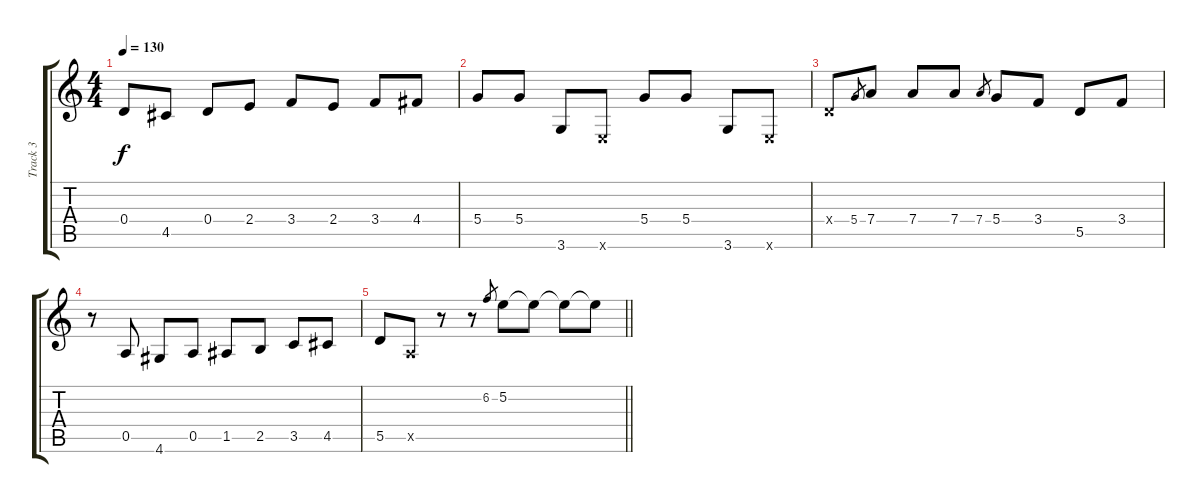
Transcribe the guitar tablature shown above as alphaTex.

\track ("Track 3" "Track 3") {instrument acousticguitarsteel}
\staff {score tabs}
\tuning (E4 B3 G3 D3 A2 E2) {hide}
\ts (4 4)
\tempo 130
\clef g2
\ks c
0.4.8{dy f} 4.5.8 0.4.8 2.4.8 3.4.8 2.4.8 3.4.8 4.4.8 |
5.4.8 5.4.8 3.6.8 0.6{x}.8 5.4.8 5.4.8 3.6.8 0.6{x}.8 |
0.4{x}.8 5.4.8{gr} 7.4.8 7.4.8 7.4.8 7.4.8{gr} 5.4.8 3.4.8 5.5.8 3.4.8 |
r.8 0.5.8 4.6.8 0.5.8 1.5.8 2.5.8 3.5.8 4.5.8 |
\barLineRight lightlight
5.5.8 0.5{x}.8 r.8 r.8 6.2.8{gr} 5.2.8 5.2{t}.8 5.2{t}.8 5.2{t}.8
